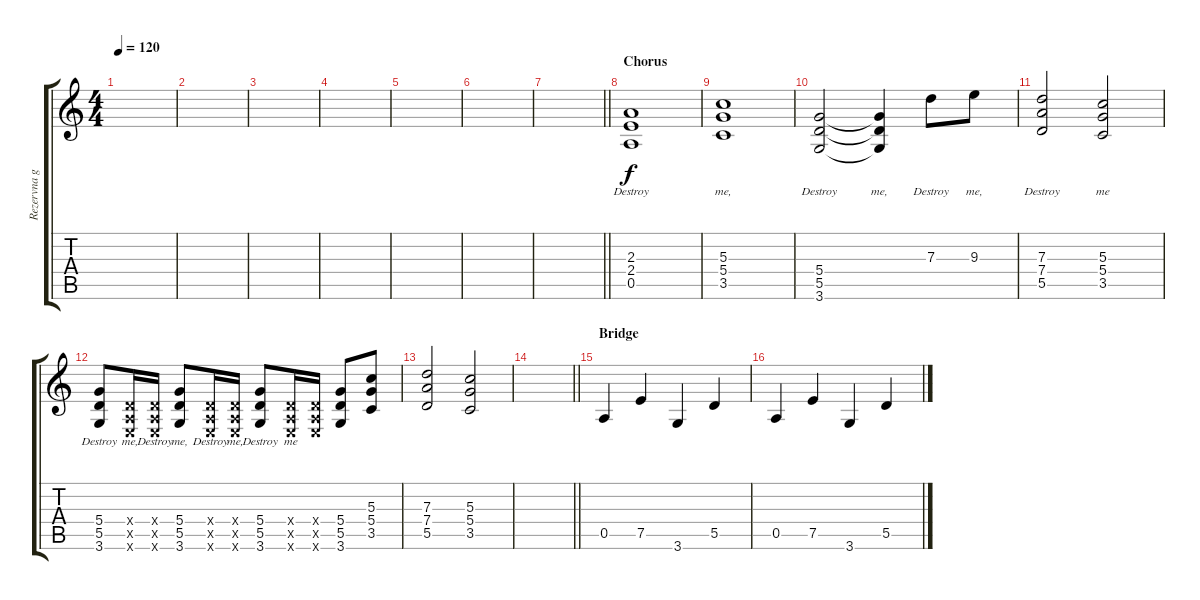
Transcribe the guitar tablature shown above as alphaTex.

\track ("Rezervna gitara" "Rezervna g") {instrument overdrivenguitar}
\staff {score tabs}
\tuning (E4 B3 G3 D3 A2 E2) {hide}
\ts (4 4)
\tempo 120
\clef g2
\ks c
|
|
|
|
|
|
\barLineRight lightlight
|
\section ("" "Chorus")
(2.3 2.4 0.5).1{lyrics (0 "Destroy") lyrics (1 "") lyrics (2 "") lyrics (3 "") lyrics (4 "")} |
(5.3 5.4 3.5).1{lyrics (0 "me,") lyrics (1 "") lyrics (2 "") lyrics (3 "") lyrics (4 "")} |
(5.4 5.5 3.6).2{lyrics (0 "Destroy") lyrics (1 "") lyrics (2 "") lyrics (3 "") lyrics (4 "")} (5.4{t} 5.5{t} 3.6{t}).4{lyrics (0 "me,") lyrics (1 "") lyrics (2 "") lyrics (3 "") lyrics (4 "")} 7.3.8{lyrics (0 "Destroy") lyrics (1 "") lyrics (2 "") lyrics (3 "") lyrics (4 "")} 9.3.8{lyrics (0 "me,") lyrics (1 "") lyrics (2 "") lyrics (3 "") lyrics (4 "")} |
(7.3 7.4 5.5).2{lyrics (0 "Destroy") lyrics (1 "") lyrics (2 "") lyrics (3 "") lyrics (4 "")} (5.3 5.4 3.5).2{lyrics (0 "me") lyrics (1 "") lyrics (2 "") lyrics (3 "") lyrics (4 "")} |
(5.4 5.5 3.6).8{lyrics (0 "Destroy") lyrics (1 "") lyrics (2 "") lyrics (3 "") lyrics (4 "")} (0.4{x} 0.5{x} 0.6{x}).16{lyrics (0 "me,") lyrics (1 "") lyrics (2 "") lyrics (3 "") lyrics (4 "")} (0.4{x} 0.5{x} 0.6{x}).16{lyrics (0 "Destroy") lyrics (1 "") lyrics (2 "") lyrics (3 "") lyrics (4 "")} (5.4 5.5 3.6).8{lyrics (0 "me,") lyrics (1 "") lyrics (2 "") lyrics (3 "") lyrics (4 "")} (0.4{x} 0.5{x} 0.6{x}).16{lyrics (0 "Destroy") lyrics (1 "") lyrics (2 "") lyrics (3 "") lyrics (4 "")} (0.4{x} 0.5{x} 0.6{x}).16{lyrics (0 "me,") lyrics (1 "") lyrics (2 "") lyrics (3 "") lyrics (4 "")} (5.4 5.5 3.6).8{lyrics (0 "Destroy") lyrics (1 "") lyrics (2 "") lyrics (3 "") lyrics (4 "")} (0.4{x} 0.5{x} 0.6{x}).16{lyrics (0 "me") lyrics (1 "") lyrics (2 "") lyrics (3 "") lyrics (4 "")} (0.4{x} 0.5{x} 0.6{x}).16 (5.4 5.5 3.6).8 (5.3 5.4 3.5).8 |
(7.3 7.4 5.5).2 (5.3 5.4 3.5).2 |
\barLineRight lightlight
|
\section ("" "Bridge")
0.5.4 7.5.4 3.6.4 5.5.4 |
0.5.4 7.5.4 3.6.4 5.5.4
